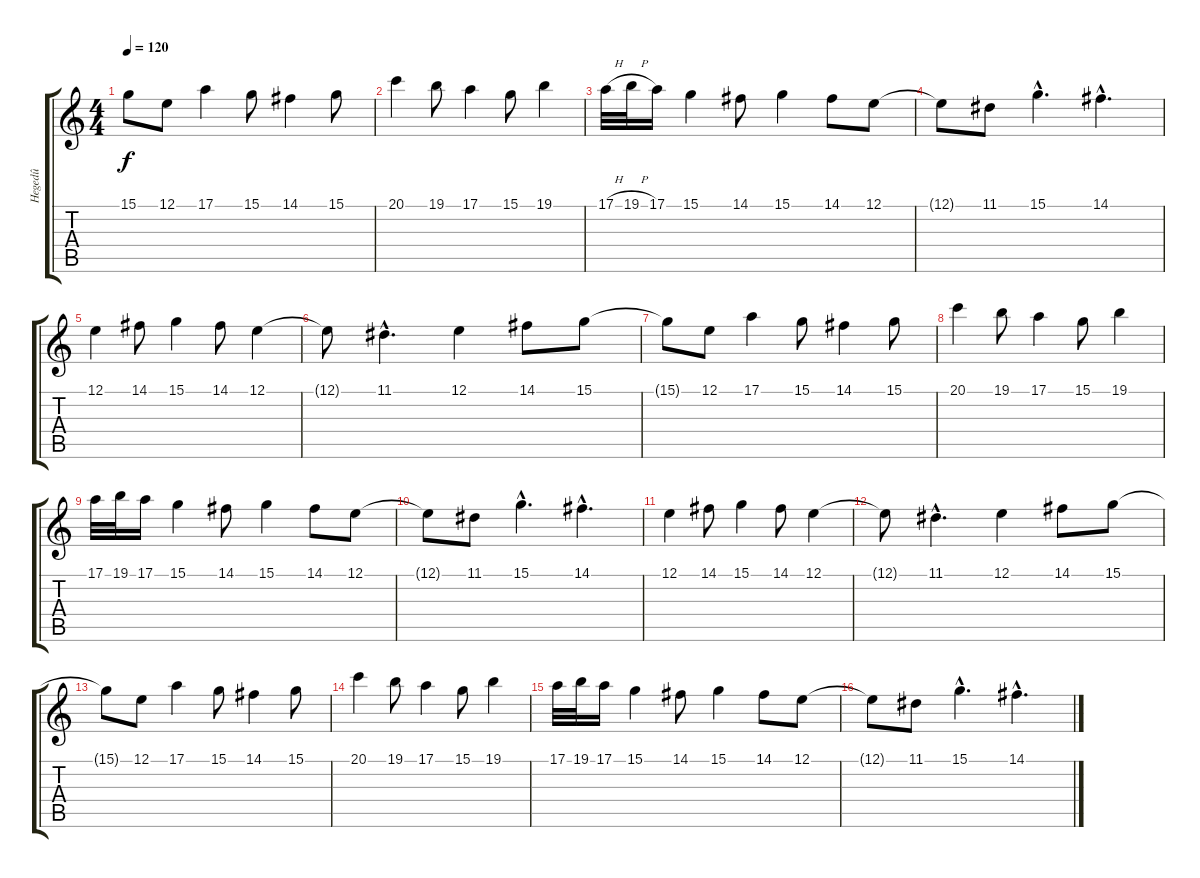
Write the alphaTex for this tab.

\track ("Hegedû" "Hegedû") {instrument violin}
\staff {score tabs}
\tuning (E4 B3 G3 D3 A2 E2) {hide}
\ts (4 4)
\tempo 120
\clef g2
\ks c
15.1{t}.8{dy f} 12.1.8 17.1.4 15.1.8 14.1.4 15.1.8 |
20.1.4 19.1.8 17.1.4 15.1.8 19.1.4 |
17.1{h}.32 19.1{h}.32 17.1.16 15.1.4 14.1.8 15.1.4 14.1.8 12.1.8 |
12.1{t}.8 11.1.8 15.1{hac}.4{d} 14.1{hac}.4{d} |
12.1.4 14.1.8 15.1.4 14.1.8 12.1.4 |
12.1{t}.8 11.1{hac}.4{d} 12.1.4 14.1.8 15.1.8 |
15.1{t}.8 12.1.8 17.1.4 15.1.8 14.1.4 15.1.8 |
20.1.4 19.1.8 17.1.4 15.1.8 19.1.4 |
17.1.32 19.1.32 17.1.16 15.1.4 14.1.8 15.1.4 14.1.8 12.1.8 |
12.1{t}.8 11.1.8 15.1{hac}.4{d} 14.1{hac}.4{d} |
12.1.4 14.1.8 15.1.4 14.1.8 12.1.4 |
12.1{t}.8 11.1{hac}.4{d} 12.1.4 14.1.8 15.1.8 |
15.1{t}.8 12.1.8 17.1.4 15.1.8 14.1.4 15.1.8 |
20.1.4 19.1.8 17.1.4 15.1.8 19.1.4 |
17.1.32 19.1.32 17.1.16 15.1.4 14.1.8 15.1.4 14.1.8 12.1.8 |
12.1{t}.8 11.1.8 15.1{hac}.4{d} 14.1{hac}.4{d}
